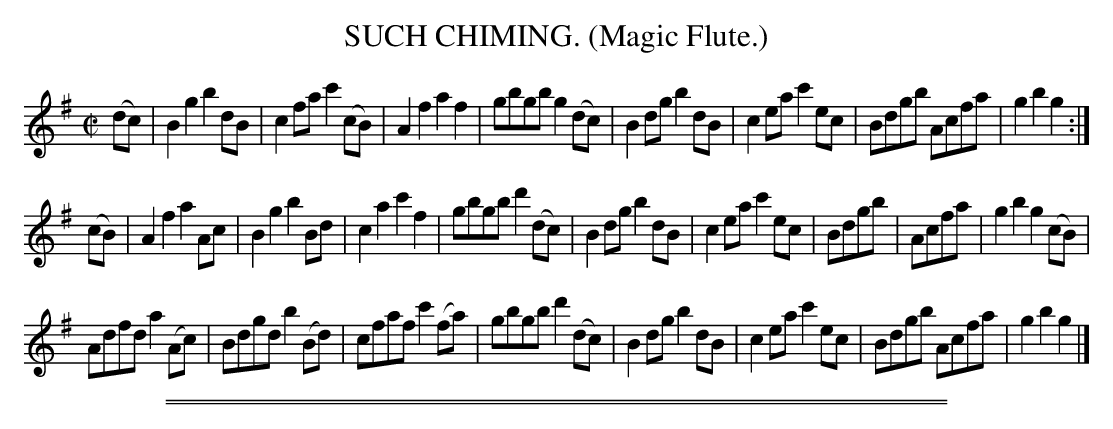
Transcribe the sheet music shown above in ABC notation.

X:1
T: SUCH CHIMING. (Magic Flute.)
M: C|
L: 1/8
K: G
(dc) |\
B2g2 b2dB | c2fa c'2(cB) |\
A2f2 a2f2 | gbgb g2(dc) |\
B2dg b2dB | c2ea c'2ec |\
Bdgb Acfa | g2b2g2 :|
(cB) |\
A2f2 a2Ac | B2g2 b2Bd |\
c2a2 c'2f2 | gbgb d'2(dc) |\
B2dg b2dB | c2ea c'2ec |\
Bdgb | Acfa | g2b2 g2(cB) |
Adfd a2(Ac) | Bdgd b2(Bd) |\
cfaf c'2(fa) | gbgb d'2(dc) |\
B2dg b2dB | c2ea c'2ec | Bdgb Acfa | g2b2g2 |]
